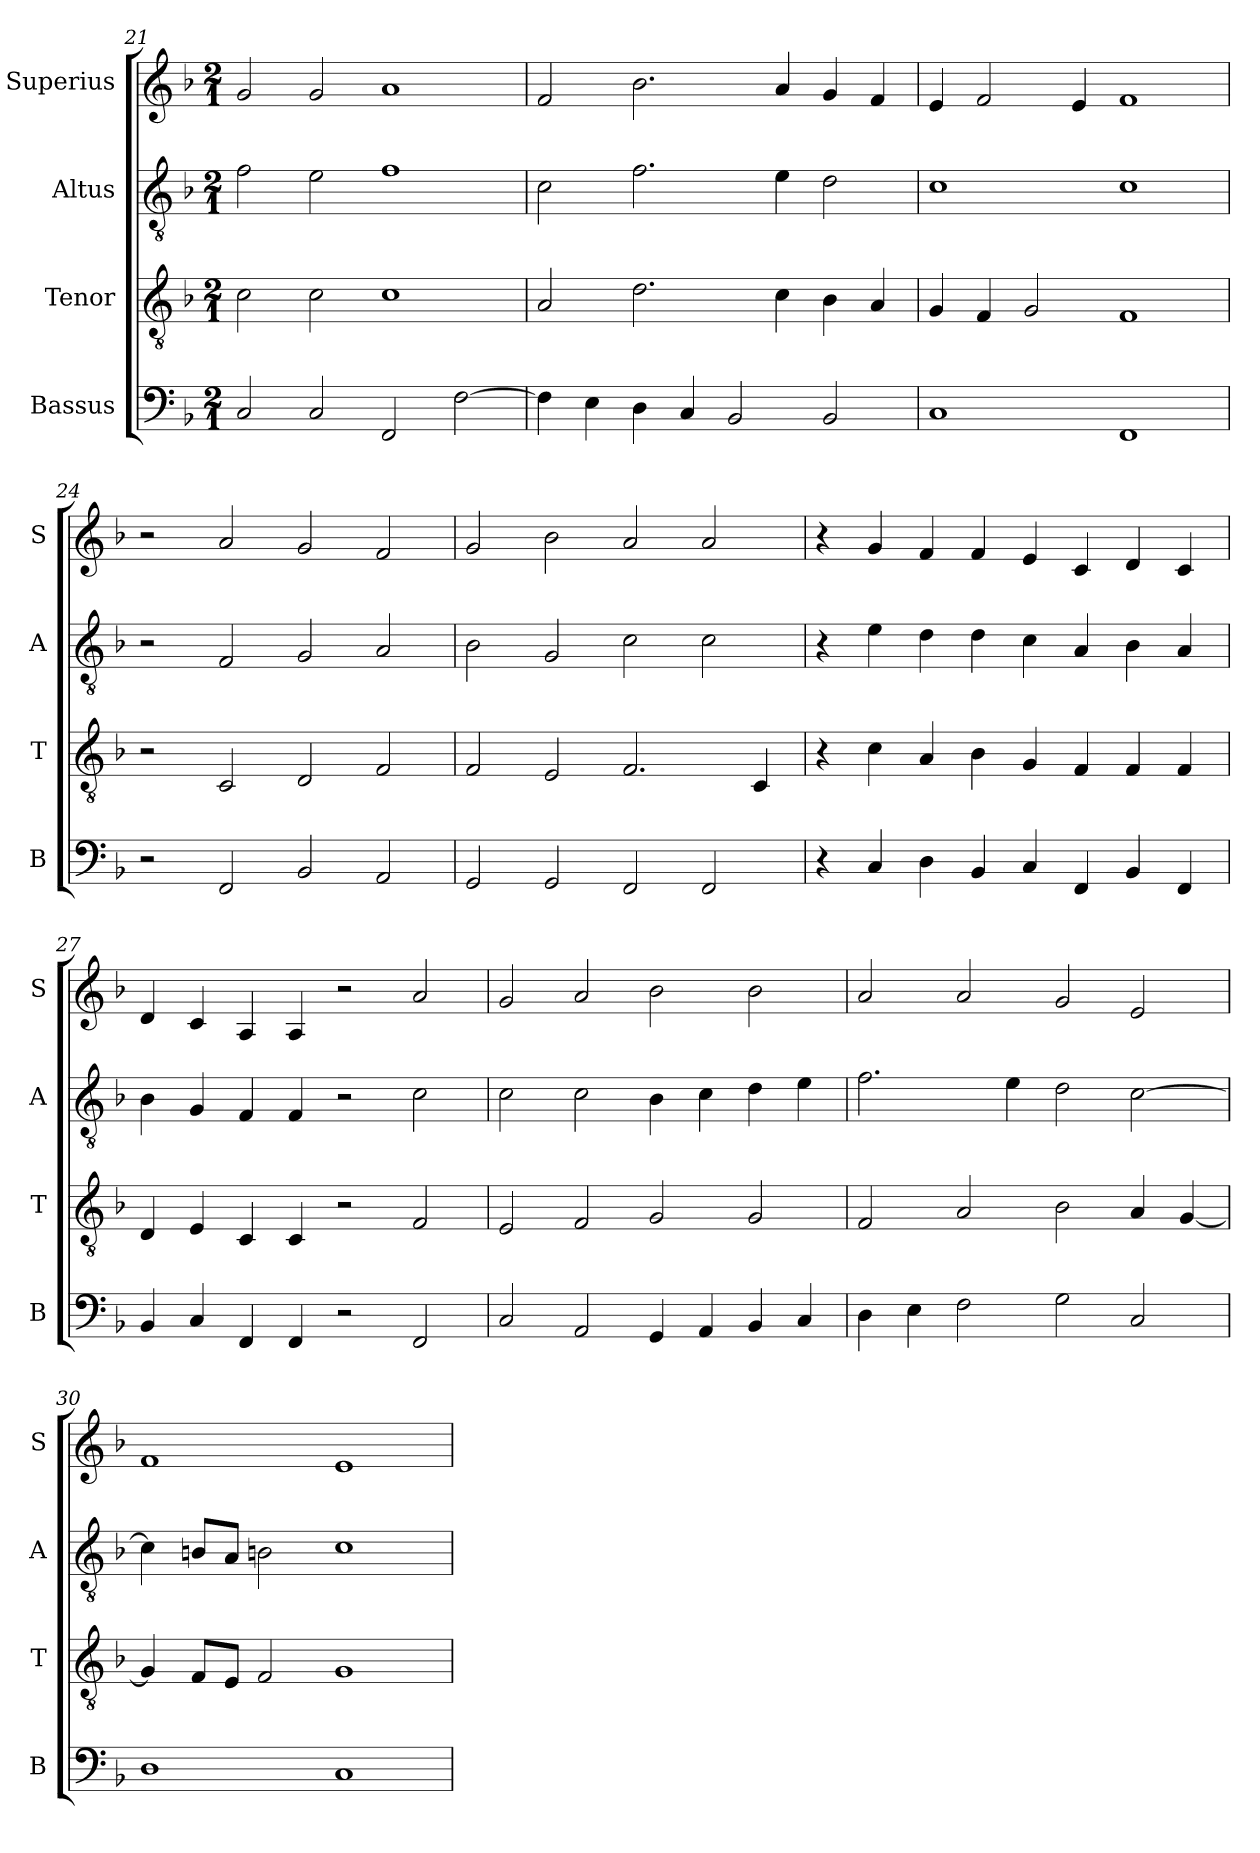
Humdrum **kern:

**kern	**kern	**kern	**kern
*part4	*part3	*part2	*part1
*staff4	*staff3	*staff2	*staff1
*I"Bassus	*I"Tenor	*I"Altus	*I"Superius
*I'B	*I'T	*I'A	*I'S
*clefF4	*clefGv2	*clefGv2	*clefG2
*k[b-]	*k[b-]	*k[b-]	*k[b-]
*F:	*F:	*F:	*F:
*M2/1	*M2/1	*M2/1	*M2/1
=21	=21	=21	=21
2C	2c	2f	2g
2C	2c	2e	2g
2FF	1c	1f	1a
[2F	.	.	.
=22	=22	=22	=22
4F]	2A	2c	2f
4E	.	.	.
4D	2.d	2.f	2.b-
4C	.	.	.
2BB-	.	.	.
.	4c	4e	4a
2BB-	4B-	2d	4g
.	4A	.	4f
=23	=23	=23	=23
1C	4G	1c	4e
.	4F	.	2f
.	2G	.	.
.	.	.	4e
1FF	1F	1c	1f
=24	=24	=24	=24
2r	2r	2r	2r
2FF	2C	2F	2a
2BB-	2D	2G	2g
2AA	2F	2A	2f
=25	=25	=25	=25
2GG	2F	2B-	2g
2GG	2E	2G	2b-
2FF	2.F	2c	2a
2FF	.	2c	2a
.	4C	.	.
=26	=26	=26	=26
4r	4r	4r	4r
4C	4c	4e	4g
4D	4A	4d	4f
4BB-	4B-	4d	4f
4C	4G	4c	4e
4FF	4F	4A	4c
4BB-	4F	4B-	4d
4FF	4F	4A	4c
=27	=27	=27	=27
4BB-	4D	4B-	4d
4C	4E	4G	4c
4FF	4C	4F	4A
4FF	4C	4F	4A
2r	2r	2r	2r
2FF	2F	2c	2a
=28	=28	=28	=28
2C	2E	2c	2g
2AA	2F	2c	2a
4GG	2G	4B-	2b-
4AA	.	4c	.
4BB-	2G	4d	2b-
4C	.	4e	.
=29	=29	=29	=29
4D	2F	2.f	2a
4E	.	.	.
2F	2A	.	2a
.	.	4e	.
2G	2B-	2d	2g
2C	4A	[2c	2e
.	[4G	.	.
=30	=30	=30	=30
1D	4G]	4c]	1f
.	8FL	8BnL	.
.	8EJ	8AJ	.
.	2F	2Bn	.
1C	1G	1c	1e
=	=	=	=
*-	*-	*-	*-
